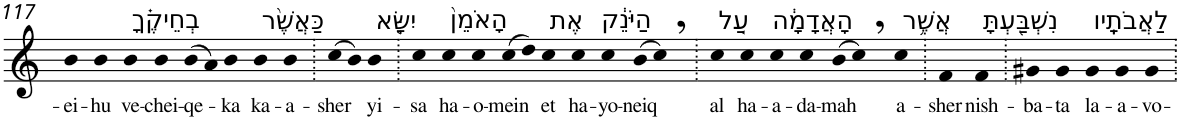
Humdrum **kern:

**kern	**text
*part1	*part1
*staff1	*staff1
*I"Piano	*
*I'Pno	*
!!LO:PB:g=z
*clefG2	*
*k[]	*
=117	=117
!	!LO:LY:b
4b	-ei-
!	!LO:LY:b
4b	-hu
!LO:TX:a:t=בְחֵיקֶ֗ךָ	!
!	!LO:LY:b
4b	ve-
!	!LO:LY:b
4b	-chei-
!	!LO:LY:b
(>8b	-qe-
8a)	.
!	!LO:LY:b
4b	-ka
!LO:TX:a:t=כַּאֲשֶׁ֨ר	!
!	!LO:LY:b
4b	ka-
!	!LO:LY:b
4b	-a-
=118.	=118.
!	!LO:LY:b
(>8cc	-sher
8b)	.
!LO:TX:a:t=יִשָּׂ֤א	!
!	!LO:LY:b
4b	yi-
=119.	=119.
!	!LO:LY:b
4cc	-sa
!LO:TX:a:t=הָאֹמֵן֙	!
!	!LO:LY:b
4cc	ha-
!	!LO:LY:b
4cc	-o-
!	!LO:LY:b
(>8cc	-mein
8dd)	.
!LO:TX:a:t=אֶת	!
!	!LO:LY:b
4cc	et
!LO:TX:a:t=הַיֹּנֵ֔ק	!
!	!LO:LY:b
4cc	ha-
!	!LO:LY:b
4cc	-yo-
!	!LO:LY:b
(>8b	-neiq
8cc,)	.
=120.	=120.
!LO:TX:a:t=עַ֚ל	!
!	!LO:LY:b
4cc	al
!LO:TX:a:t=הָאֲדָמָ֔ה	!
!	!LO:LY:b
4cc	ha-
!	!LO:LY:b
4cc	-a-
!	!LO:LY:b
4cc	-da-
!	!LO:LY:b
(>8b	-mah
8cc,)	.
!LO:TX:a:t=אֲשֶׁ֥ר	!
!	!LO:LY:b
4cc	a-
=121.	=121.
!	!LO:LY:b
4f	-sher
!LO:TX:a:t=נִשְׁבַּ֖עְתָּ	!
!	!LO:LY:b
4f	nish-
=122.	=122.
!	!LO:LY:b
4g#X	-ba-
!	!LO:LY:b
4g#	-ta
!LO:TX:a:t=לַאֲבֹתָֽיו	!
!	!LO:LY:b
4g#	la-
!	!LO:LY:b
4g#	-a-
!	!LO:LY:b
4g#	-vo-
=.	=.
*-	*-
